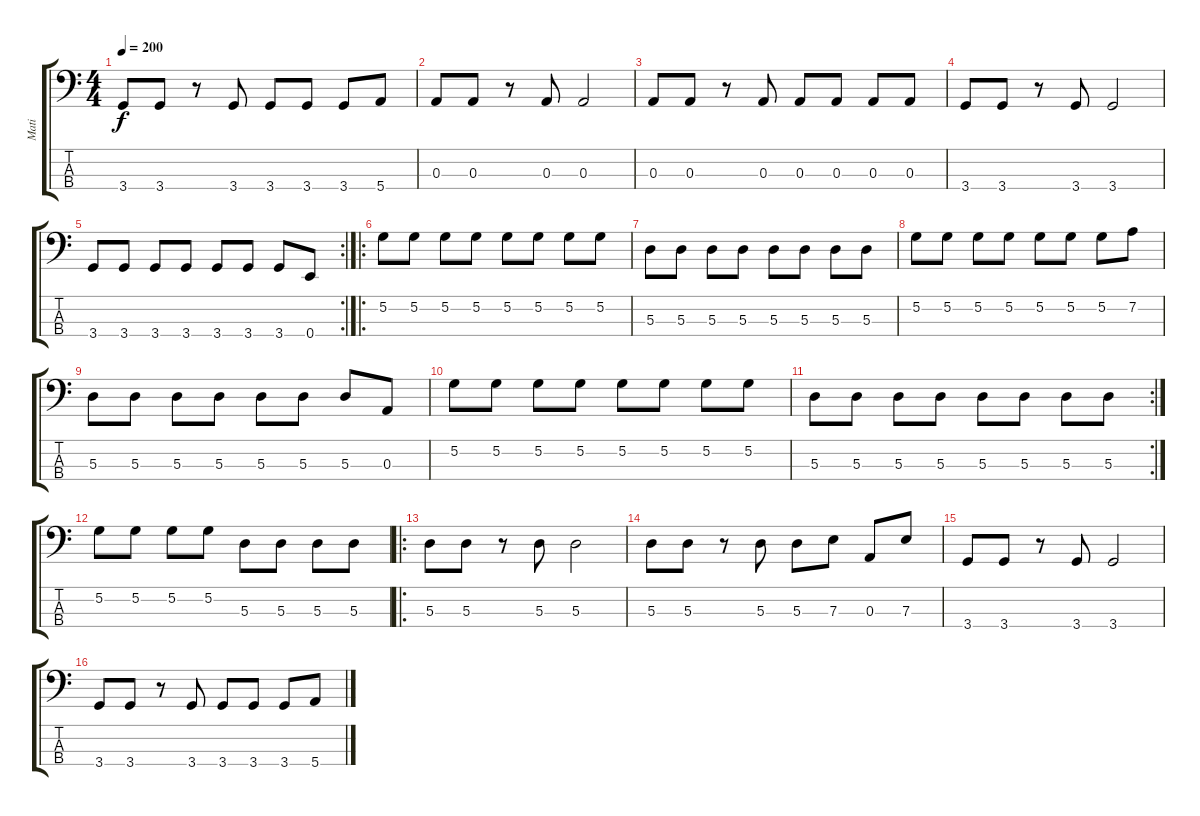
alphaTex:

\track ("Mati" "Mati") {instrument electricbasspick}
\staff {score tabs}
\tuning (G2 D2 A1 E1) {hide}
\ts (4 4)
\tempo 200
\clef f4
\ks c
3.4.8{dy f} 3.4.8 r.8 3.4.8 3.4.8 3.4.8 3.4.8 5.4.8 |
0.3.8 0.3.8 r.8 0.3.8 0.3.2 |
0.3.8 0.3.8 r.8 0.3.8 0.3.8 0.3.8 0.3.8 0.3.8 |
3.4.8 3.4.8 r.8 3.4.8 3.4.2 |
\rc 2
3.4.8 3.4.8 3.4.8 3.4.8 3.4.8 3.4.8 3.4.8 0.4.8 |
\ro
5.2.8 5.2.8 5.2.8 5.2.8 5.2.8 5.2.8 5.2.8 5.2.8 |
5.3.8 5.3.8 5.3.8 5.3.8 5.3.8 5.3.8 5.3.8 5.3.8 |
5.2.8 5.2.8 5.2.8 5.2.8 5.2.8 5.2.8 5.2.8 7.2.8 |
5.3.8 5.3.8 5.3.8 5.3.8 5.3.8 5.3.8 5.3.8 0.3.8 |
5.2.8 5.2.8 5.2.8 5.2.8 5.2.8 5.2.8 5.2.8 5.2.8 |
\rc 2
5.3.8 5.3.8 5.3.8 5.3.8 5.3.8 5.3.8 5.3.8 5.3.8 |
5.2.8 5.2.8 5.2.8 5.2.8 5.3.8 5.3.8 5.3.8 5.3.8 |
\ro
5.3.8 5.3.8 r.8 5.3.8 5.3.2 |
5.3.8 5.3.8 r.8 5.3.8 5.3.8 7.3.8 0.3.8 7.3.8 |
3.4.8 3.4.8 r.8 3.4.8 3.4.2 |
3.4.8 3.4.8 r.8 3.4.8 3.4.8 3.4.8 3.4.8 5.4.8
